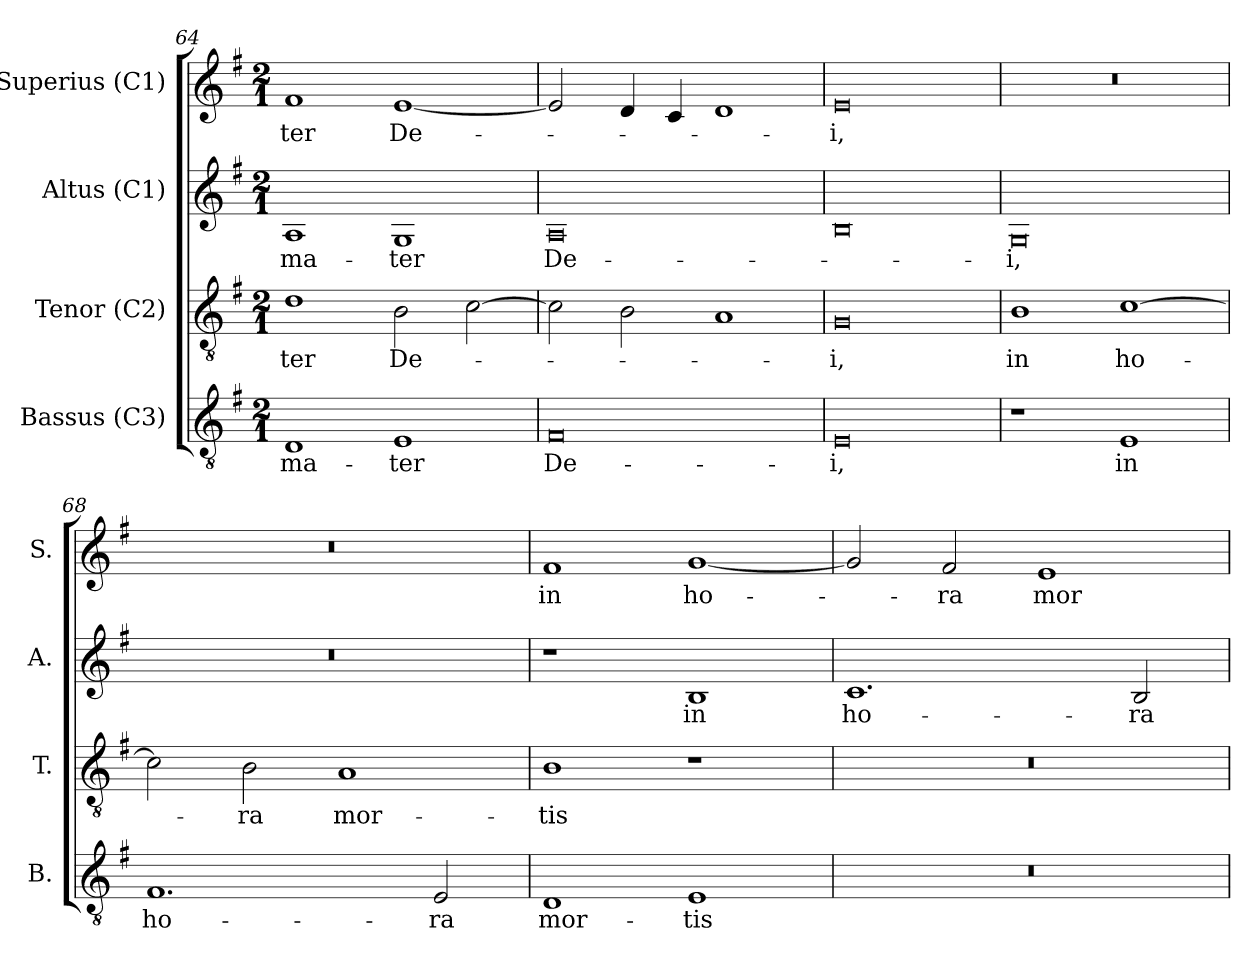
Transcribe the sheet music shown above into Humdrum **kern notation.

**kern	**text	**kern	**text	**kern	**text	**kern	**text
*part4	*part4	*part3	*part3	*part2	*part2	*part1	*part1
*staff4	*staff4	*staff3	*staff3	*staff2	*staff2	*staff1	*staff1
*I"Bassus (C3)	*	*I"Tenor (C2)	*	*I"Altus (C1)	*	*I"Superius (C1)	*
*I'B.	*	*I'T.	*	*I'A.	*	*I'S.	*
*clefGv2	*	*clefGv2	*	*clefG2	*	*clefG2	*
*	*	*ITrd7c12	*	*ITrd7c12	*	*	*
*k[f#]	*	*k[f#]	*	*k[f#]	*	*k[f#]	*
*G:	*	*G:	*	*G:	*	*G:	*
*M2/1	*	*M2/1	*	*M2/1	*	*M2/1	*
=64	=64	=64	=64	=64	=64	=64	=64
!	!LO:LY:b:color=#000000	!	!	!	!	!	!
!	!	!	!LO:LY:b:color=#000000	!	!	!	!
!	!	!	!	!	!LO:LY:b:color=#000000	!	!
!	!	!	!	!	!	!	!LO:LY:b:color=#000000
1Di	ma-	1Di	-ter	1AAi	ma-	1f#i	-ter
!	!LO:LY:b:color=#000000	!	!	!	!	!	!
!	!	!	!LO:LY:b:color=#000000	!	!	!	!
!	!	!	!	!	!LO:LY:b:color=#000000	!	!
!	!	!	!	!	!	!	!LO:LY:b:color=#000000
1Ei	-ter	2BBi\	De-	1GGi	-ter	[1ei	De-
.	.	[2Ci\	.	.	.	.	.
=65	=65	=65	=65	=65	=65	=65	=65
!	!LO:LY:b:color=#000000	!	!	!	!	!	!
!	!	!	!	!	!LO:LY:b:color=#000000	!	!
0F#i	De-	2Ci\]	.	0AAi	De-	2ei/]	.
.	.	2BBi\	.	.	.	4di/	.
.	.	.	.	.	.	4ci/	.
.	.	1AAi	.	.	.	1di	.
=66	=66	=66	=66	=66	=66	=66	=66
!	!LO:LY:b:color=#000000	!	!	!	!	!	!
!	!	!	!LO:LY:b:color=#000000	!	!	!	!
!	!	!	!	!	!	!	!LO:LY:b:color=#000000
0Ei	-i,	0GGi	-i,	0BBi	.	0ei	-i,
=67	=67	=67	=67	=67	=67	=67	=67
!	!	!	!LO:LY:b:color=#000000	!	!	!	!
!	!	!	!	!	!LO:LY:b:color=#000000	!LO:N:vis=1	!
1r	.	1BBi	in	0GGi	-i,	0r	.
!	!LO:LY:b:color=#000000	!	!	!	!	!	!
!	!	!	!LO:LY:b:color=#000000	!	!	!	!
1Ei	in	[1Ci	ho-	.	.	.	.
!!LO:PB:g=z
=68	=68	=68	=68	=68	=68	=68	=68
!	!LO:LY:b:color=#000000	!	!	!LO:N:vis=1	!	!LO:N:vis=1	!
1.F#i	ho-	2Ci\]	.	0r	.	0r	.
!	!	!	!LO:LY:b:color=#000000	!	!	!	!
.	.	2BBi\	-ra	.	.	.	.
!	!	!	!LO:LY:b:color=#000000	!	!	!	!
.	.	1AAi	mor-	.	.	.	.
!	!LO:LY:b:color=#000000	!	!	!	!	!	!
2Ei/	-ra	.	.	.	.	.	.
=69	=69	=69	=69	=69	=69	=69	=69
!	!LO:LY:b:color=#000000	!	!	!	!	!	!
!	!	!	!LO:LY:b:color=#000000	!	!	!	!
!	!	!	!	!	!	!	!LO:LY:b:color=#000000
1Di	mor-	1BBi	-tis	1r	.	1f#i	in
!	!LO:LY:b:color=#000000	!	!	!	!	!	!
!	!	!	!	!	!LO:LY:b:color=#000000	!	!
!	!	!	!	!	!	!	!LO:LY:b:color=#000000
1Ei	-tis	1r	.	1BBi	in	[1gi	ho-
=70	=70	=70	=70	=70	=70	=70	=70
!LO:N:vis=1	!	!LO:N:vis=1	!	!	!	!	!
!	!	!	!	!	!LO:LY:b:color=#000000	!	!
0r	.	0r	.	1.Ci	ho-	2gi/]	.
!	!	!	!	!	!	!	!LO:LY:b:color=#000000
.	.	.	.	.	.	2f#i/	-ra
!	!	!	!	!	!	!	!LO:LY:b:color=#000000
.	.	.	.	.	.	1ei	mor-
!	!	!	!	!	!LO:LY:b:color=#000000	!	!
.	.	.	.	2BBi/	-ra	.	.
=	=	=	=	=	=	=	=
*-	*-	*-	*-	*-	*-	*-	*-
